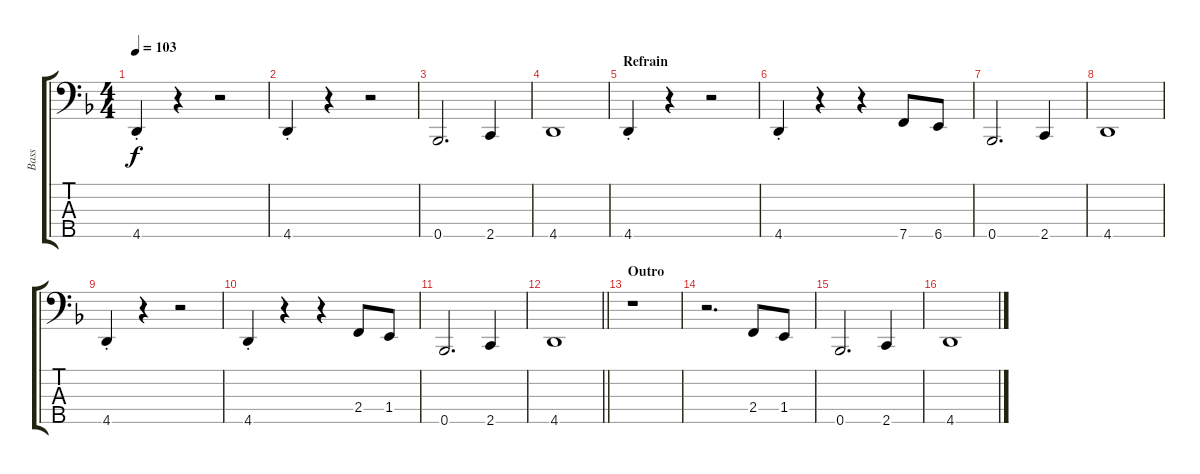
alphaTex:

\track ("Bass" "Bass") {instrument fretlessbass}
\staff {score tabs}
\tuning (Gb2 Db2 Ab1 Eb1 Bb0) {hide}
\ts (4 4)
\tempo 103
\clef f4
\ks dminor
4.5{st}.4{dy f} r.4 r.2 |
4.5{st}.4 r.4 r.2 |
0.5.2{d} 2.5.4 |
4.5.1 |
\section ("" "Refrain")
4.5{st}.4 r.4 r.2 |
4.5{st}.4 r.4 r.4 7.5.8 6.5.8 |
0.5.2{d} 2.5.4 |
4.5.1 |
4.5{st}.4 r.4 r.2 |
4.5{st}.4 r.4 r.4 2.4.8 1.4.8 |
0.5.2{d} 2.5.4 |
\barLineRight lightlight
4.5.1 |
\section ("" "Outro")
r.1 |
r.2{d} 2.4.8 1.4.8 |
0.5.2{d} 2.5.4 |
4.5.1
